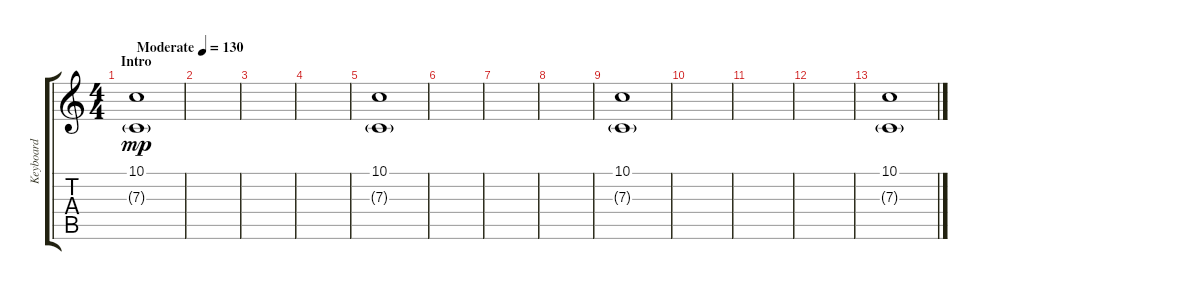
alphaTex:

\track ("Keyboard" "Keyboard") {instrument tubularbells}
\staff {score tabs}
\tuning (D4 A3 F3 C3 G2 C2) {hide}
\ts (4 4)
\section ("" "Intro")
\tempo (130 "Moderate")
\clef g2
\ks c
(10.1 7.3{g}).1{dy mp instrument tubularbells} |
|
|
|
(10.1 7.3{g}).1 |
|
|
|
(10.1 7.3{g}).1 |
|
|
|
(10.1 7.3{g}).1
